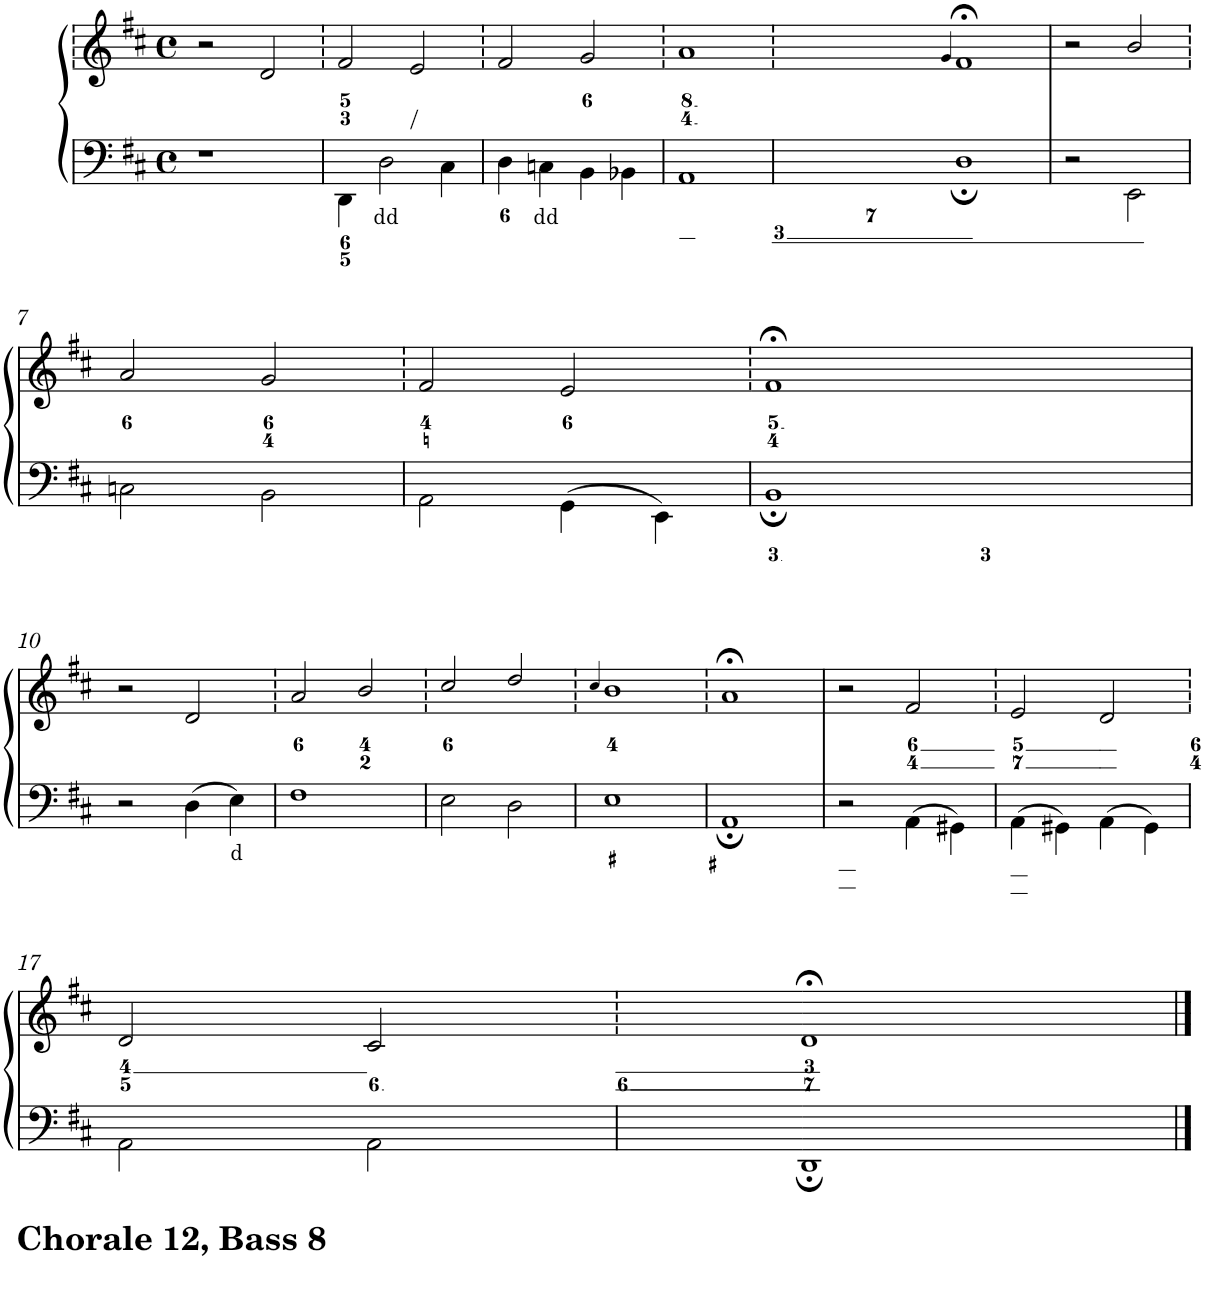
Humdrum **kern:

**kern	**text	**kern
*part1	*part1	*part1
*staff2	*staff2	*staff1
*I"Piano	*	*
*I'Pno.	*	*
*clefF4	*	*clefG2
*k[f#c#]	*	*k[f#c#]
*D:	*	*D:
*M4/4	*	*M4/4
*met(c)	*	*met(c)
=1	=1	=1
1r	.	2r
.	.	2d/
=2	=2	=2
4DD\	.	2f#/
!	!LO:LY:b	!
2D\	dd	.
!	!	!LO:TX:a:t=/
.	.	2e/
4C#\	.	.
=3	=3	=3
4D\	.	2f#/
!	!LO:LY:b	!
4Cn\	dd	.
4BB\	.	2g/
4BB-X\	.	.
=4	=4	=4
1AA	.	1a
=5	=5	=5
.	.	4qg/
1D;	.	1f#;<
=6	=6	=6
2r	.	2r
2EE\	.	2b/
!!LO:LB:g=z
=7	=7	=7
2Cn\	.	2a/
2BB\	.	2g/
=8	=8	=8
2AA\	.	2f#/
4GG\	.	2e/
4EE\	.	.
=9	=9	=9
1BB;	.	1f#;<
!!LO:LB:g=z
=10	=10	=10
2r	.	2r
4D\	.	2d/
!	!LO:LY:b	!
4E\	d	.
=11	=11	=11
1F#	.	2a/
.	.	2b/
=12	=12	=12
2E\	.	2cc#/
2D\	.	2dd/
=13	=13	=13
.	.	4qcc#/
1E	.	1b
=14	=14	=14
1AA;	.	1a;<
=15	=15	=15
2r	.	2r
4AA\	.	2f#/
4GG#X\	.	.
=16	=16	=16
4AA\	.	2e/
4GG#X\	.	.
4AA\	.	2d/
4GG#\	.	.
!!LO:LB:g=z
=17	=17	=17
2AA\	.	2d/
2AA\	.	2c#/
=18	=18	=18
1DD;	.	1d;<
==	==	==
*-	*-	*-
